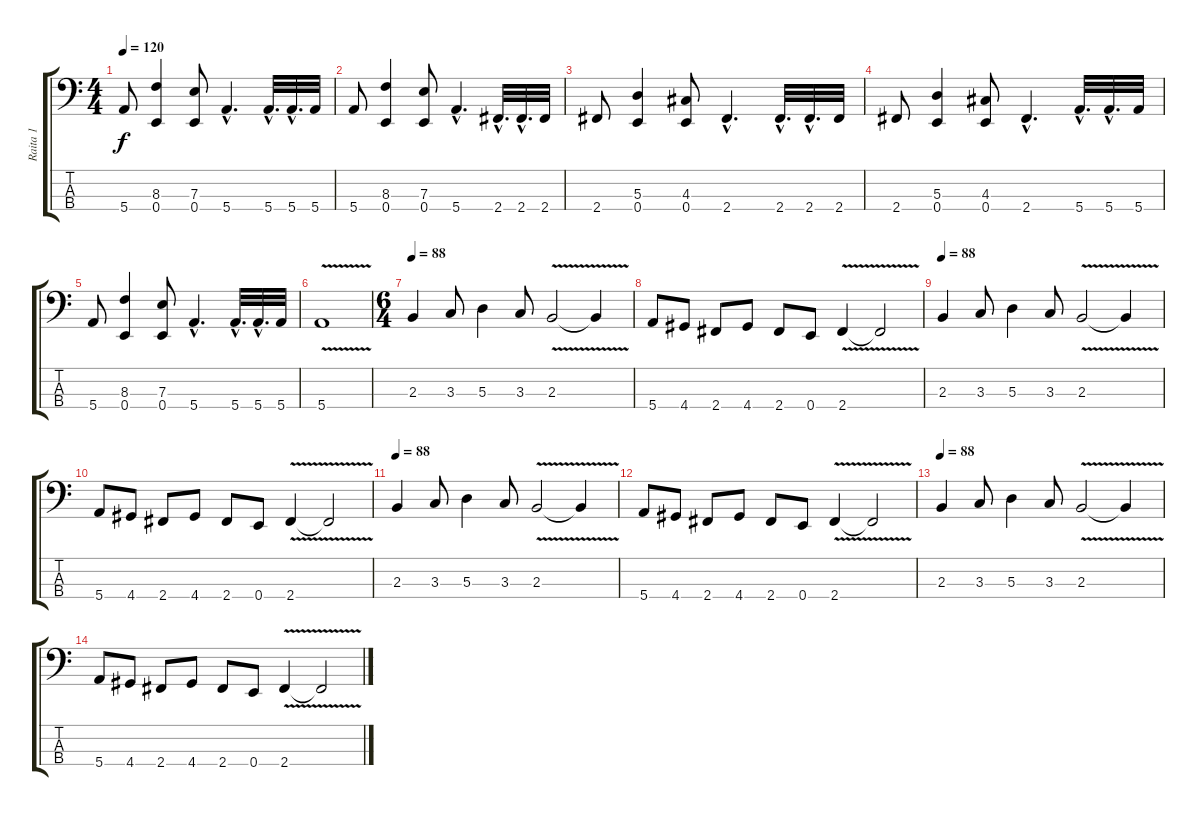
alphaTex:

\track ("Raita 1" "Raita 1") {instrument slapbass1}
\staff {score tabs}
\tuning (G2 D2 A1 E1) {hide}
\ts (4 4)
\tempo 120
\clef f4
\ks c
5.4.8{dy f} (8.3 0.4).4 (7.3 0.4).8 5.4{hac}.4{d} 5.4{hac}.32{d} 5.4{hac}.32{d} 5.4.32 |
5.4.8 (8.3 0.4).4 (7.3 0.4).8 5.4{hac}.4{d} 2.4{hac}.32{d} 2.4{hac}.32{d} 2.4.32 |
2.4.8 (5.3 0.4).4 (4.3 0.4).8 2.4{hac}.4{d} 2.4{hac}.32{d} 2.4{hac}.32{d} 2.4.32 |
2.4.8 (5.3 0.4).4 (4.3 0.4).8 2.4{hac}.4{d} 5.4{hac}.32{d} 5.4{hac}.32{d} 5.4.32 |
5.4.8 (8.3 0.4).4 (7.3 0.4).8 5.4{hac}.4{d} 5.4{hac}.32{d} 5.4{hac}.32{d} 5.4.32 |
5.4{v}.1 |
\ts (6 4)
\tempo 88
2.3.4{instrument electricbassfinger} 3.3.8 5.3.4 3.3.8 2.3{v}.2 2.3{t}.4 |
5.4.8 4.4.8 2.4.8 4.4.8 2.4.8 0.4.8 2.4{v}.4 2.4{t}.2 |
\tempo 88
2.3.4 3.3.8 5.3.4 3.3.8 2.3{v}.2 2.3{t}.4 |
5.4.8 4.4.8 2.4.8 4.4.8 2.4.8 0.4.8 2.4{v}.4 2.4{t}.2 |
\tempo 88
2.3.4 3.3.8 5.3.4 3.3.8 2.3{v}.2 2.3{t}.4 |
5.4.8 4.4.8 2.4.8 4.4.8 2.4.8 0.4.8 2.4{v}.4 2.4{t}.2 |
\tempo 88
2.3.4 3.3.8 5.3.4 3.3.8 2.3{v}.2 2.3{t}.4 |
5.4.8 4.4.8 2.4.8 4.4.8 2.4.8 0.4.8 2.4{v}.4 2.4{t}.2
